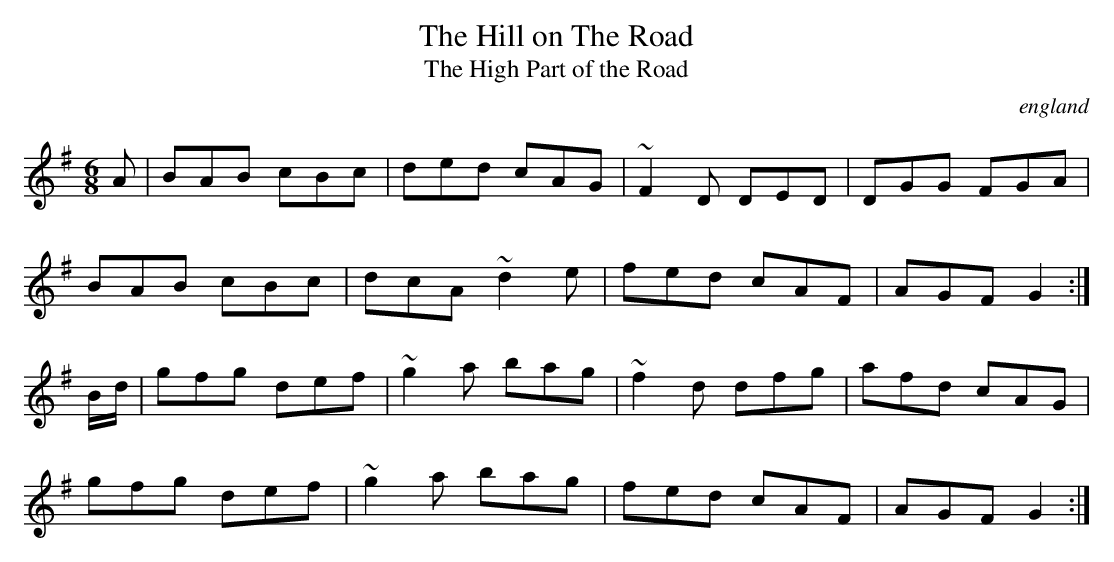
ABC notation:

X:1
T:Hill on The Road, The
T:High Part of the Road, The
O:england
M:6/8
L:1/8
K:G
A|BAB cBc|ded cAG|~F2D DED|DGG FGA|
BAB cBc|dcA ~d2e|fed cAF|AGF G2:|
B/d/|gfg def|~g2a bag|~f2d dfg|afd cAG|
gfg def|~g2a bag|fed cAF|AGF G2:|
